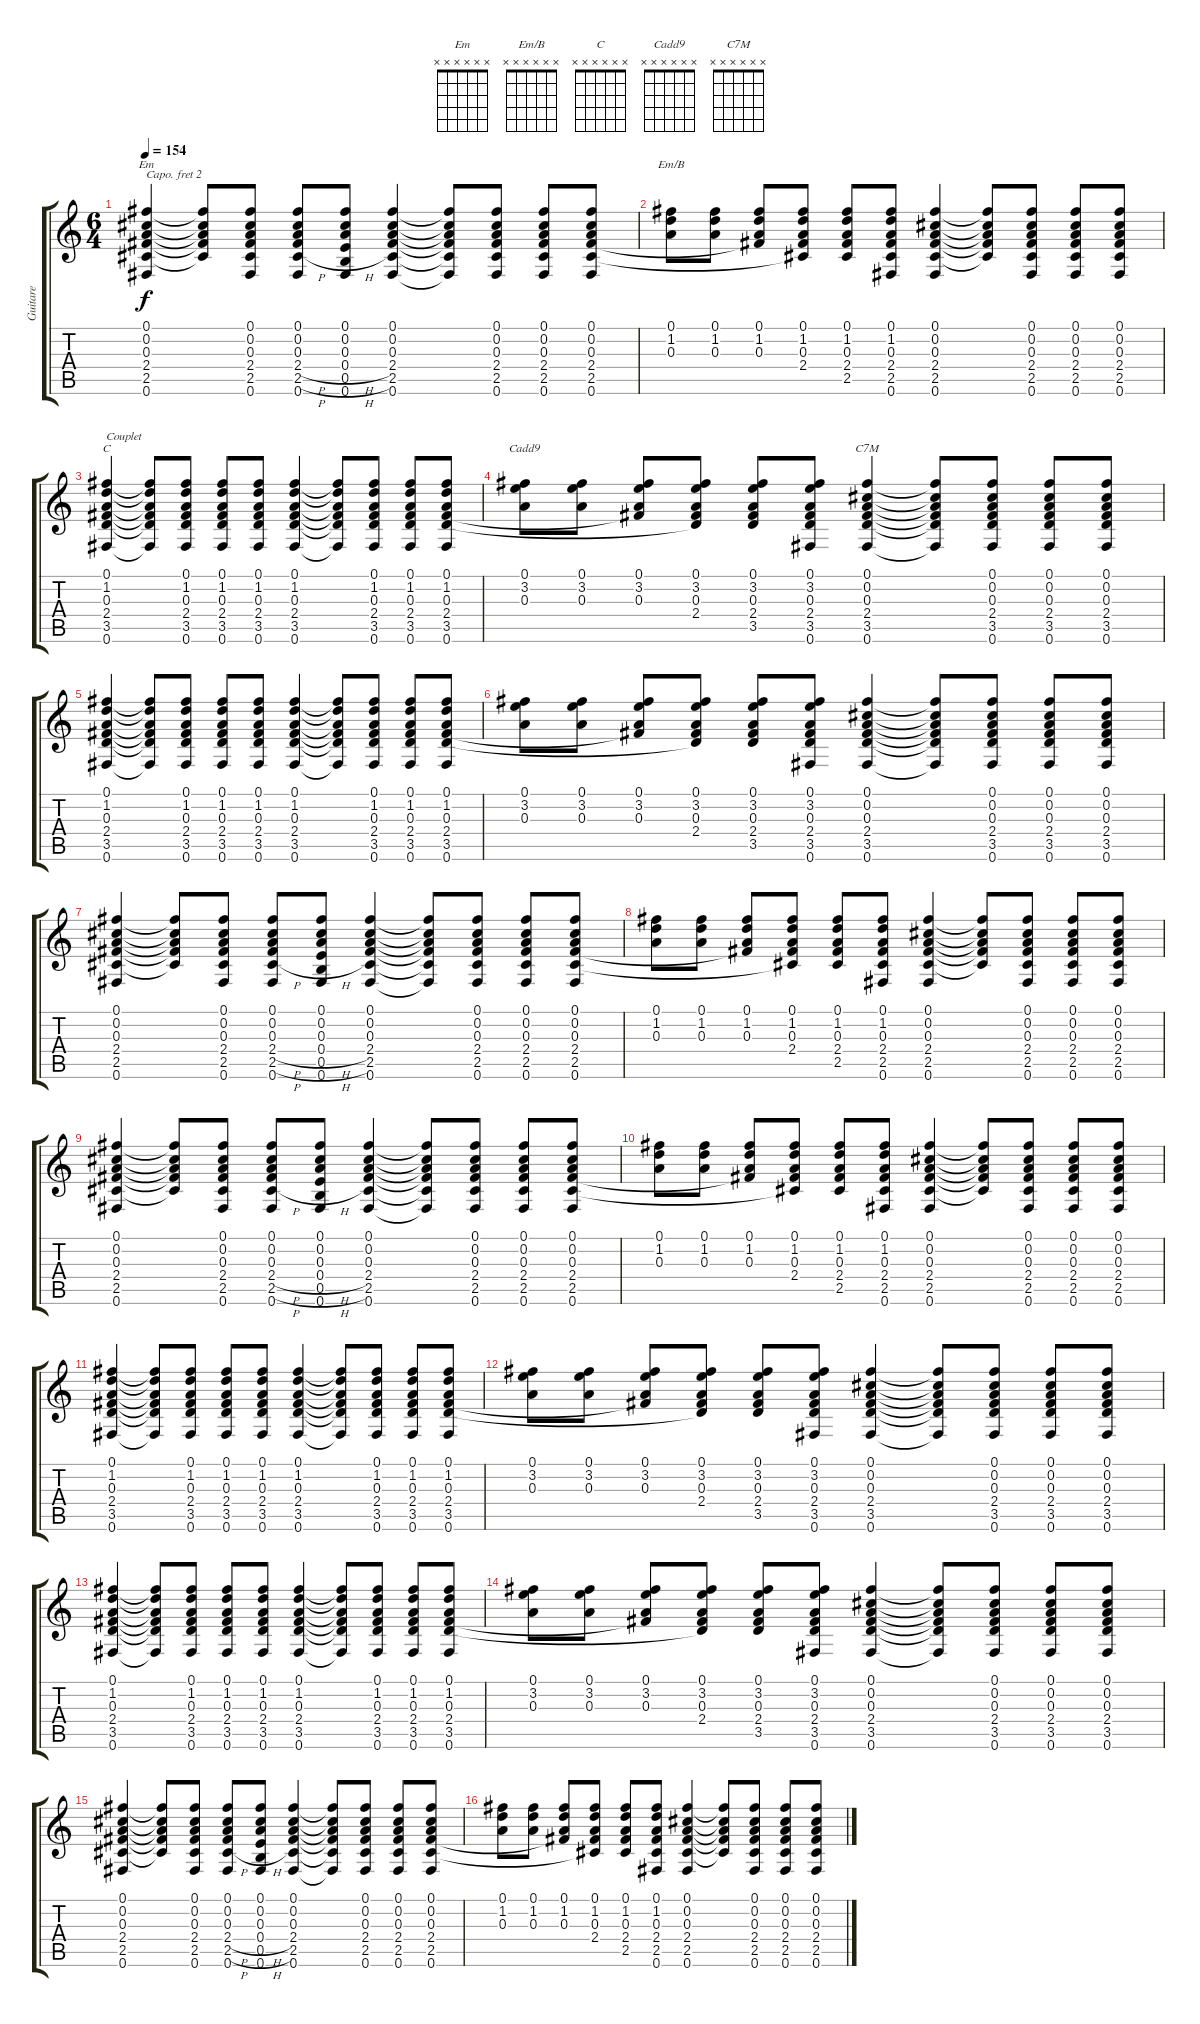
\track ("Guitare" "Guitare") {instrument acousticguitarnylon}
\staff {score tabs}
\capo 2
\tuning (E4 B3 G3 D3 A2 E2) {hide}
\chord ("Em" x x x x x x) {firstfret 0}
\chord ("Em/B" x x x x x x) {firstfret 0}
\chord ("C" x x x x x x) {firstfret 0}
\chord ("Cadd9" x x x x x x) {firstfret 0}
\chord ("C7M" x x x x x x) {firstfret 0}
\ts (6 4)
\tempo 154
\clef g2
\ks c
(0.1 0.2 0.3 2.4 2.5 0.6).4{ch "Em" dy f} (0.1{t} 0.2{t} 0.3{t} 2.4{t} 2.5{t}).8 (0.1 0.2 0.3 2.4 2.5 0.6).8 (0.1 0.2 0.3 2.4{h} 2.5{h} 0.6).8 (0.1 0.2 0.3 0.4{h} 0.5{h} 0.6).8 (0.1 0.2 0.3 2.4 2.5 0.6).4 (0.1{t} 0.2{t} 0.3{t} 2.4{t} 2.5{t} 0.6{t}).8 (0.1 0.2 0.3 2.4 2.5 0.6).8 (0.1 0.2 0.3 2.4 2.5 0.6).8 (0.1 0.2 0.3 2.4 2.5 0.6).8 |
(0.1 1.2 0.3).8{ch "Em/B"} (0.1 1.2 0.3).8 (0.1 1.2 0.3 2.4{t}).8 (0.1 1.2 0.3 2.4 2.5{t}).8 (0.1 1.2 0.3 2.4 2.5).8 (0.1 1.2 0.3 2.4 2.5 0.6).8 (0.1 0.2 0.3 2.4 2.5 0.6).4 (0.1{t} 0.2{t} 0.3{t} 2.4{t} 2.5{t}).8 (0.1 0.2 0.3 2.4 2.5 0.6).8 (0.1 0.2 0.3 2.4 2.5 0.6).8 (0.1 0.2 0.3 2.4 2.5 0.6).8 |
(0.1 1.2 0.3 2.4 3.5 0.6).4{ch "C" txt "Couplet"} (0.1{t} 1.2{t} 0.3{t} 2.4{t} 3.5{t} 0.6{t}).8 (0.1 1.2 0.3 2.4 3.5 0.6).8 (0.1 1.2 0.3 2.4 3.5 0.6).8 (0.1 1.2 0.3 2.4 3.5 0.6).8 (0.1 1.2 0.3 2.4 3.5 0.6).4 (0.1{t} 1.2{t} 0.3{t} 2.4{t} 3.5{t} 0.6{t}).8 (0.1 1.2 0.3 2.4 3.5 0.6).8 (0.1 1.2 0.3 2.4 3.5 0.6).8 (0.1 1.2 0.3 2.4 3.5 0.6).8 |
(0.1 3.2 0.3).8{ch "Cadd9"} (0.1 3.2 0.3).8 (0.1 3.2 0.3 2.4{t}).8 (0.1 3.2 0.3 2.4 3.5{t}).8 (0.1 3.2 0.3 2.4 3.5).8 (0.1 3.2 0.3 2.4 3.5 0.6).8 (0.1 0.2 0.3 2.4 3.5 0.6).4{ch "C7M"} (0.1{t} 0.2{t} 0.3{t} 2.4{t} 3.5{t} 0.6{t}).8 (0.1 0.2 0.3 2.4 3.5 0.6).8 (0.1 0.2 0.3 2.4 3.5 0.6).8 (0.1 0.2 0.3 2.4 3.5 0.6).8 |
(0.1 1.2 0.3 2.4 3.5 0.6).4 (0.1{t} 1.2{t} 0.3{t} 2.4{t} 3.5{t} 0.6{t}).8 (0.1 1.2 0.3 2.4 3.5 0.6).8 (0.1 1.2 0.3 2.4 3.5 0.6).8 (0.1 1.2 0.3 2.4 3.5 0.6).8 (0.1 1.2 0.3 2.4 3.5 0.6).4 (0.1{t} 1.2{t} 0.3{t} 2.4{t} 3.5{t} 0.6{t}).8 (0.1 1.2 0.3 2.4 3.5 0.6).8 (0.1 1.2 0.3 2.4 3.5 0.6).8 (0.1 1.2 0.3 2.4 3.5 0.6).8 |
(0.1 3.2 0.3).8 (0.1 3.2 0.3).8 (0.1 3.2 0.3 2.4{t}).8 (0.1 3.2 0.3 2.4 3.5{t}).8 (0.1 3.2 0.3 2.4 3.5).8 (0.1 3.2 0.3 2.4 3.5 0.6).8 (0.1 0.2 0.3 2.4 3.5 0.6).4 (0.1{t} 0.2{t} 0.3{t} 2.4{t} 3.5{t} 0.6{t}).8 (0.1 0.2 0.3 2.4 3.5 0.6).8 (0.1 0.2 0.3 2.4 3.5 0.6).8 (0.1 0.2 0.3 2.4 3.5 0.6).8 |
(0.1 0.2 0.3 2.4 2.5 0.6).4 (0.1{t} 0.2{t} 0.3{t} 2.4{t} 2.5{t}).8 (0.1 0.2 0.3 2.4 2.5 0.6).8 (0.1 0.2 0.3 2.4{h} 2.5{h} 0.6).8 (0.1 0.2 0.3 0.4{h} 0.5{h} 0.6).8 (0.1 0.2 0.3 2.4 2.5 0.6).4 (0.1{t} 0.2{t} 0.3{t} 2.4{t} 2.5{t} 0.6{t}).8 (0.1 0.2 0.3 2.4 2.5 0.6).8 (0.1 0.2 0.3 2.4 2.5 0.6).8 (0.1 0.2 0.3 2.4 2.5 0.6).8 |
(0.1 1.2 0.3).8 (0.1 1.2 0.3).8 (0.1 1.2 0.3 2.4{t}).8 (0.1 1.2 0.3 2.4 2.5{t}).8 (0.1 1.2 0.3 2.4 2.5).8 (0.1 1.2 0.3 2.4 2.5 0.6).8 (0.1 0.2 0.3 2.4 2.5 0.6).4 (0.1{t} 0.2{t} 0.3{t} 2.4{t} 2.5{t}).8 (0.1 0.2 0.3 2.4 2.5 0.6).8 (0.1 0.2 0.3 2.4 2.5 0.6).8 (0.1 0.2 0.3 2.4 2.5 0.6).8 |
(0.1 0.2 0.3 2.4 2.5 0.6).4 (0.1{t} 0.2{t} 0.3{t} 2.4{t} 2.5{t}).8 (0.1 0.2 0.3 2.4 2.5 0.6).8 (0.1 0.2 0.3 2.4{h} 2.5{h} 0.6).8 (0.1 0.2 0.3 0.4{h} 0.5{h} 0.6).8 (0.1 0.2 0.3 2.4 2.5 0.6).4 (0.1{t} 0.2{t} 0.3{t} 2.4{t} 2.5{t} 0.6{t}).8 (0.1 0.2 0.3 2.4 2.5 0.6).8 (0.1 0.2 0.3 2.4 2.5 0.6).8 (0.1 0.2 0.3 2.4 2.5 0.6).8 |
(0.1 1.2 0.3).8 (0.1 1.2 0.3).8 (0.1 1.2 0.3 2.4{t}).8 (0.1 1.2 0.3 2.4 2.5{t}).8 (0.1 1.2 0.3 2.4 2.5).8 (0.1 1.2 0.3 2.4 2.5 0.6).8 (0.1 0.2 0.3 2.4 2.5 0.6).4 (0.1{t} 0.2{t} 0.3{t} 2.4{t} 2.5{t}).8 (0.1 0.2 0.3 2.4 2.5 0.6).8 (0.1 0.2 0.3 2.4 2.5 0.6).8 (0.1 0.2 0.3 2.4 2.5 0.6).8 |
(0.1 1.2 0.3 2.4 3.5 0.6).4 (0.1{t} 1.2{t} 0.3{t} 2.4{t} 3.5{t} 0.6{t}).8 (0.1 1.2 0.3 2.4 3.5 0.6).8 (0.1 1.2 0.3 2.4 3.5 0.6).8 (0.1 1.2 0.3 2.4 3.5 0.6).8 (0.1 1.2 0.3 2.4 3.5 0.6).4 (0.1{t} 1.2{t} 0.3{t} 2.4{t} 3.5{t} 0.6{t}).8 (0.1 1.2 0.3 2.4 3.5 0.6).8 (0.1 1.2 0.3 2.4 3.5 0.6).8 (0.1 1.2 0.3 2.4 3.5 0.6).8 |
(0.1 3.2 0.3).8 (0.1 3.2 0.3).8 (0.1 3.2 0.3 2.4{t}).8 (0.1 3.2 0.3 2.4 3.5{t}).8 (0.1 3.2 0.3 2.4 3.5).8 (0.1 3.2 0.3 2.4 3.5 0.6).8 (0.1 0.2 0.3 2.4 3.5 0.6).4 (0.1{t} 0.2{t} 0.3{t} 2.4{t} 3.5{t} 0.6{t}).8 (0.1 0.2 0.3 2.4 3.5 0.6).8 (0.1 0.2 0.3 2.4 3.5 0.6).8 (0.1 0.2 0.3 2.4 3.5 0.6).8 |
(0.1 1.2 0.3 2.4 3.5 0.6).4 (0.1{t} 1.2{t} 0.3{t} 2.4{t} 3.5{t} 0.6{t}).8 (0.1 1.2 0.3 2.4 3.5 0.6).8 (0.1 1.2 0.3 2.4 3.5 0.6).8 (0.1 1.2 0.3 2.4 3.5 0.6).8 (0.1 1.2 0.3 2.4 3.5 0.6).4 (0.1{t} 1.2{t} 0.3{t} 2.4{t} 3.5{t} 0.6{t}).8 (0.1 1.2 0.3 2.4 3.5 0.6).8 (0.1 1.2 0.3 2.4 3.5 0.6).8 (0.1 1.2 0.3 2.4 3.5 0.6).8 |
(0.1 3.2 0.3).8 (0.1 3.2 0.3).8 (0.1 3.2 0.3 2.4{t}).8 (0.1 3.2 0.3 2.4 3.5{t}).8 (0.1 3.2 0.3 2.4 3.5).8 (0.1 3.2 0.3 2.4 3.5 0.6).8 (0.1 0.2 0.3 2.4 3.5 0.6).4 (0.1{t} 0.2{t} 0.3{t} 2.4{t} 3.5{t} 0.6{t}).8 (0.1 0.2 0.3 2.4 3.5 0.6).8 (0.1 0.2 0.3 2.4 3.5 0.6).8 (0.1 0.2 0.3 2.4 3.5 0.6).8 |
(0.1 0.2 0.3 2.4 2.5 0.6).4 (0.1{t} 0.2{t} 0.3{t} 2.4{t} 2.5{t}).8 (0.1 0.2 0.3 2.4 2.5 0.6).8 (0.1 0.2 0.3 2.4{h} 2.5{h} 0.6).8 (0.1 0.2 0.3 0.4{h} 0.5{h} 0.6).8 (0.1 0.2 0.3 2.4 2.5 0.6).4 (0.1{t} 0.2{t} 0.3{t} 2.4{t} 2.5{t} 0.6{t}).8 (0.1 0.2 0.3 2.4 2.5 0.6).8 (0.1 0.2 0.3 2.4 2.5 0.6).8 (0.1 0.2 0.3 2.4 2.5 0.6).8 |
(0.1 1.2 0.3).8 (0.1 1.2 0.3).8 (0.1 1.2 0.3 2.4{t}).8 (0.1 1.2 0.3 2.4 2.5{t}).8 (0.1 1.2 0.3 2.4 2.5).8 (0.1 1.2 0.3 2.4 2.5 0.6).8 (0.1 0.2 0.3 2.4 2.5 0.6).4 (0.1{t} 0.2{t} 0.3{t} 2.4{t} 2.5{t}).8 (0.1 0.2 0.3 2.4 2.5 0.6).8 (0.1 0.2 0.3 2.4 2.5 0.6).8 (0.1 0.2 0.3 2.4 2.5 0.6).8
